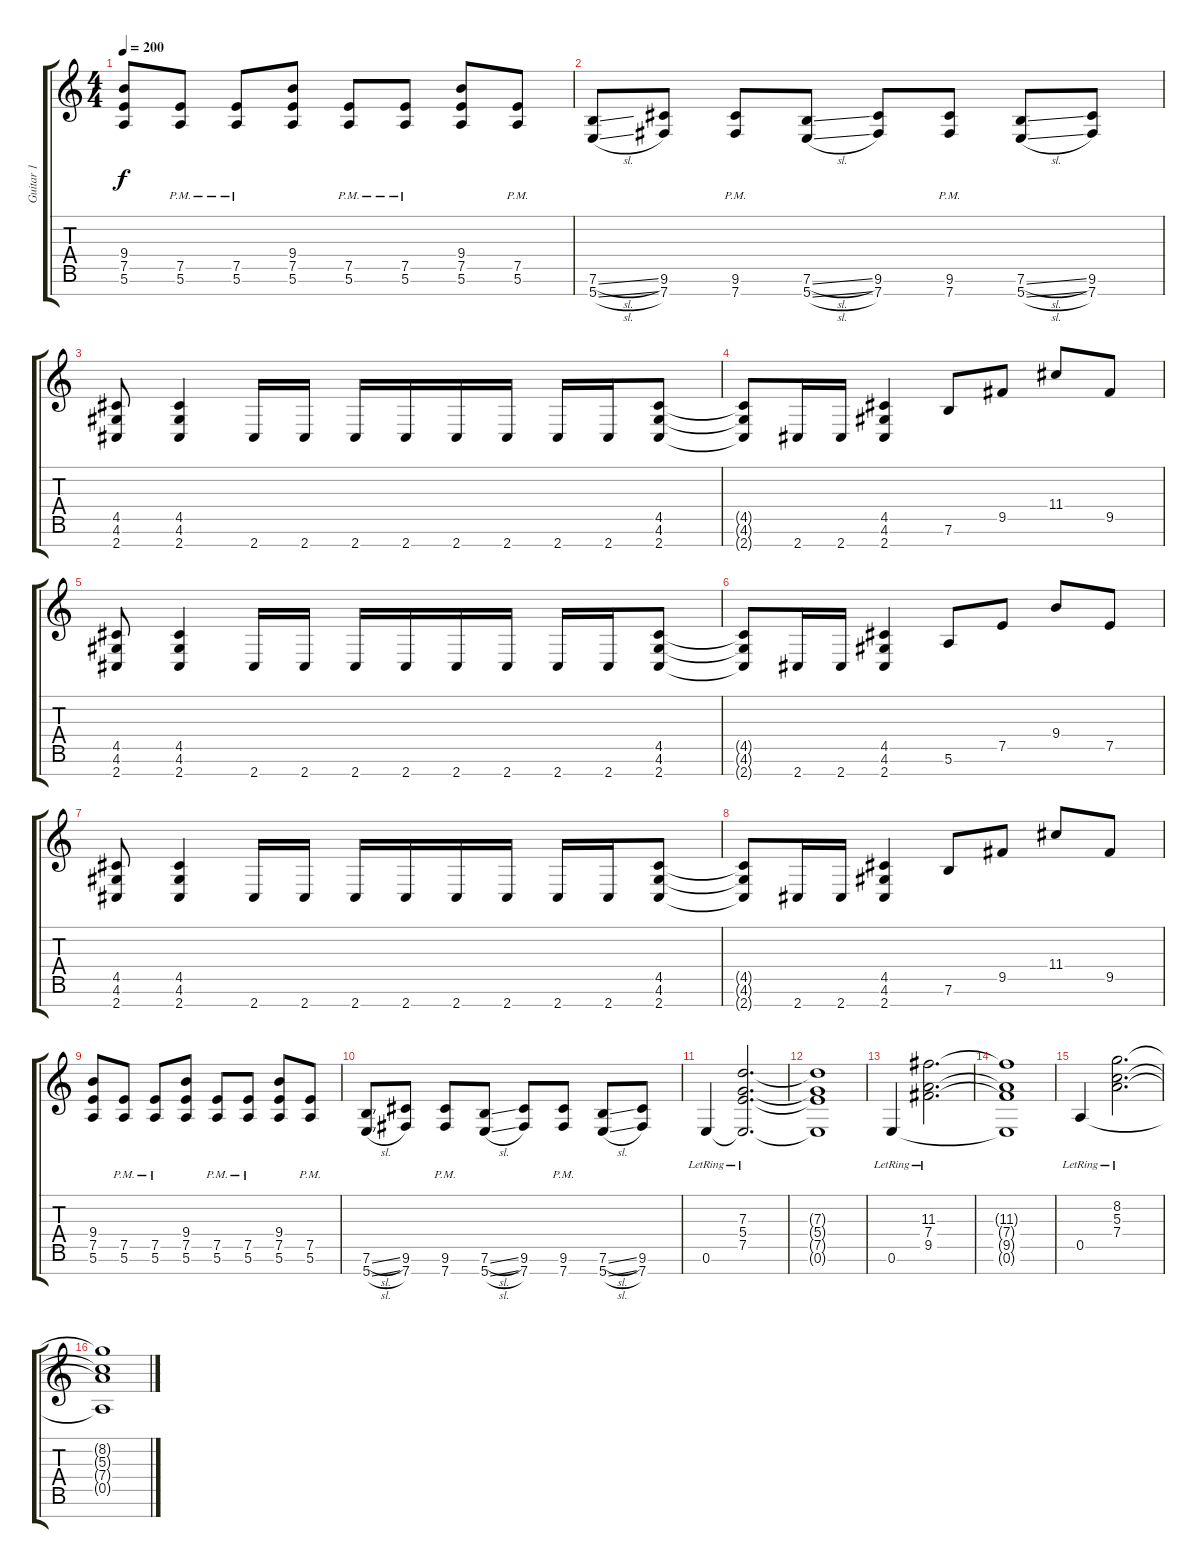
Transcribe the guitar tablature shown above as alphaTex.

\track ("Guitar 1" "Guitar 1") {instrument distortionguitar}
\staff {score tabs}
\tuning (E4 B3 G3 D3 A2 E2 B1) {hide}
\ts (4 4)
\tempo 200
\clef g2
\ks c
(9.4 7.5 5.6).8{dy f} (7.5{pm} 5.6{pm}).8 (7.5{pm} 5.6{pm}).8 (9.4 7.5 5.6).8 (7.5{pm} 5.6{pm}).8 (7.5{pm} 5.6{pm}).8 (9.4 7.5 5.6).8 (7.5{pm} 5.6{pm}).8 |
(7.6{sl} 5.7{sl}).8 (9.6 7.7).8 (9.6{pm} 7.7{pm}).8 (7.6{sl} 5.7{sl}).8 (9.6 7.7).8 (9.6{pm} 7.7{pm}).8 (7.6{sl} 5.7{sl}).8 (9.6 7.7).8 |
(4.5 4.6 2.7).8 (4.5 4.6 2.7).4 2.7.16 2.7.16 2.7.16 2.7.16 2.7.16 2.7.16 2.7.16 2.7.16 (4.5 4.6 2.7).8 |
(4.5{t} 4.6{t} 2.7{t}).8 2.7.16 2.7.16 (4.5 4.6 2.7).4 7.6.8 9.5.8 11.4.8 9.5.8 |
(4.5 4.6 2.7).8 (4.5 4.6 2.7).4 2.7.16 2.7.16 2.7.16 2.7.16 2.7.16 2.7.16 2.7.16 2.7.16 (4.5 4.6 2.7).8 |
(4.5{t} 4.6{t} 2.7{t}).8 2.7.16 2.7.16 (4.5 4.6 2.7).4 5.6.8 7.5.8 9.4.8 7.5.8 |
(4.5 4.6 2.7).8 (4.5 4.6 2.7).4 2.7.16 2.7.16 2.7.16 2.7.16 2.7.16 2.7.16 2.7.16 2.7.16 (4.5 4.6 2.7).8 |
(4.5{t} 4.6{t} 2.7{t}).8 2.7.16 2.7.16 (4.5 4.6 2.7).4 7.6.8 9.5.8 11.4.8 9.5.8 |
(9.4 7.5 5.6).8 (7.5{pm} 5.6{pm}).8 (7.5{pm} 5.6{pm}).8 (9.4 7.5 5.6).8 (7.5{pm} 5.6{pm}).8 (7.5{pm} 5.6{pm}).8 (9.4 7.5 5.6).8 (7.5{pm} 5.6{pm}).8 |
(7.6{sl} 5.7{sl}).8 (9.6 7.7).8 (9.6{pm} 7.7{pm}).8 (7.6{sl} 5.7{sl}).8 (9.6 7.7).8 (9.6{pm} 7.7{pm}).8 (7.6{sl} 5.7{sl}).8 (9.6 7.7).8 |
0.6{lr}.4 (7.3{lr} 5.4{lr} 7.5{lr} 0.6{t}).2{d} |
(7.3{t} 5.4{t} 7.5{t} 0.6{t}).1 |
0.6{lr}.4 (11.3{lr} 7.4{lr} 9.5{lr}).2{d} |
(11.3{t} 7.4{t} 9.5{t} 0.6{t}).1 |
0.5{lr}.4 (8.2{lr} 5.3{lr} 7.4{lr}).2{d} |
(8.2{t} 5.3{t} 7.4{t} 0.5{t}).1
